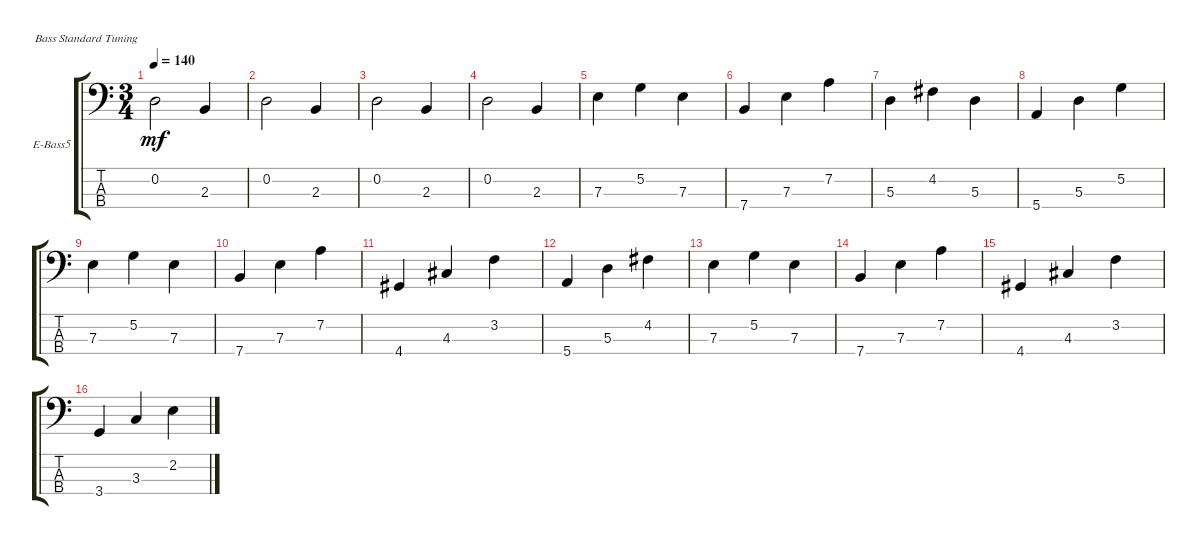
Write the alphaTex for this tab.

\defaultSystemsLayout 4
\bracketExtendMode groupsimilarinstruments
\firstSystemTrackNameOrientation horizontal
\otherSystemsTrackNameOrientation horizontal
\track ("Electric Bass" "E-Bass5") {instrument electricbassfinger}
\staff {score tabs}
\tuning (G2 D2 A1 E1)
\ts (3 4)
\tempo 140
\clef f4
\ks c
0.2.2{dy mf} 2.3.4 |
0.2.2 2.3.4 |
0.2.2 2.3.4 |
0.2.2 2.3.4 |
7.3.4 5.2.4 7.3.4 |
7.4.4 7.3.4 7.2.4 |
5.3.4 4.2.4 5.3.4 |
5.4.4 5.3.4 5.2.4 |
7.3.4 5.2.4 7.3.4 |
7.4.4 7.3.4 7.2.4 |
4.4.4 4.3.4 3.2.4 |
5.4.4 5.3.4 4.2.4 |
7.3.4 5.2.4 7.3.4 |
7.4.4 7.3.4 7.2.4 |
4.4.4 4.3.4 3.2.4 |
3.4.4 3.3.4 2.2.4
